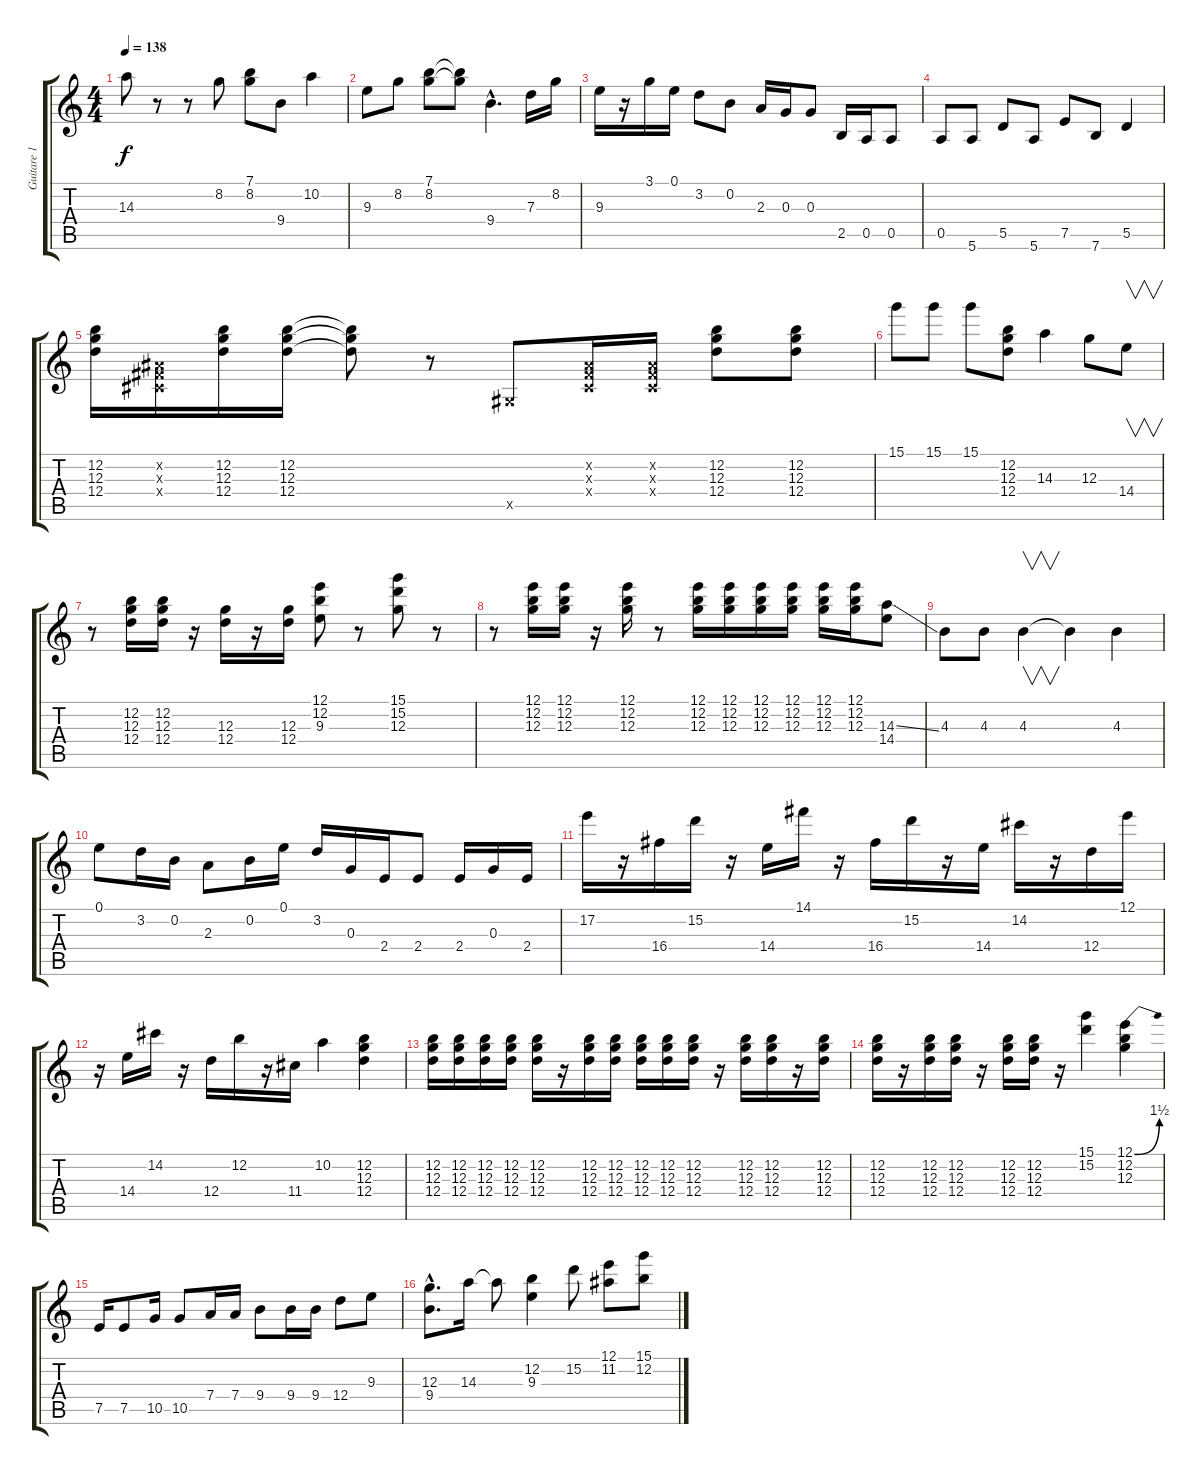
\track ("Guitare 1" "Guitare 1") {instrument distortionguitar}
\staff {score tabs}
\tuning (E4 B3 G3 D3 A2 E2) {hide}
\ts (4 4)
\tempo 138
\clef g2
\ks c
14.3{t}.8{dy f} r.8 r.8 8.2.8 (7.1 8.2).8 9.4.8 10.2.4 |
9.3.8 8.2.8 (7.1 8.2).8 (7.1{t} 8.2{t}).8 9.4{hac}.4{d} 7.3.16 8.2.16 |
9.3.16 r.16 3.1.16 0.1.16 3.2.8 0.2.8 2.3.16 0.3.16 0.3.8 2.5.16 0.5.16 0.5.8 |
0.5.8 5.6.8 5.5.8 5.6.8 7.5.8 7.6.8 5.5.4 |
(12.2 12.3 12.4).16 (-1.2{x} -1.3{x} -1.4{x}).16 (12.2 12.3 12.4).16 (12.2 12.3 12.4).16 (12.2{t} 12.3{t} 12.4{t}).8 r.8 -1.5{x}.8 (-1.2{x} -1.3{x} -1.4{x}).16 (-1.2{x} -1.3{x} -1.4{x}).16 (12.2 12.3 12.4).8 (12.2 12.3 12.4).8 |
15.1.8 15.1.8 15.1.8 (12.2 12.3 12.4).8 14.3.4 12.3.8 14.4.8{v} |
r.8 (12.2 12.3 12.4).16 (12.2 12.3 12.4).16 r.16 (12.3 12.4).16 r.16 (12.3 12.4).16 (12.1 12.2 9.3).8 r.8 (15.1 15.2 12.3).8 r.8 |
r.8 (12.1 12.2 12.3).16 (12.1 12.2 12.3).16 r.16 (12.1 12.2 12.3).16 r.8 (12.1 12.2 12.3).16 (12.1 12.2 12.3).16 (12.1 12.2 12.3).16 (12.1 12.2 12.3).16 (12.1 12.2 12.3).16 (12.1 12.2 12.3).16 (14.3{ss} 14.4).8 |
4.3.8 4.3.8 4.3.4{v} 4.3{t}.4 4.3.4 |
0.1.8 3.2.16 0.2.16 2.3.8 0.2.16 0.1.16 3.2.16 0.3.16 2.4.16 2.4.8 2.4.16 0.3.16 2.4.16 |
17.2.16 r.16 16.4.16 15.2.16 r.16 14.4.16 14.1.16 r.16 16.4.16 15.2.16 r.16 14.4.16 14.2.16 r.16 12.4.16 12.1.16 |
r.16 14.4.16 14.2.16 r.16 12.4.16 12.2.16 r.16 11.4.16 10.2.4 (12.2 12.3 12.4).4 |
(12.2 12.3 12.4).16 (12.2 12.3 12.4).16 (12.2 12.3 12.4).16 (12.2 12.3 12.4).16 (12.2 12.3 12.4).16 r.16 (12.2 12.3 12.4).16 (12.2 12.3 12.4).16 (12.2 12.3 12.4).16 (12.2 12.3 12.4).16 (12.2 12.3 12.4).16 r.16 (12.2 12.3 12.4).16 (12.2 12.3 12.4).16 r.16 (12.2 12.3 12.4).16 |
(12.2 12.3 12.4).16 r.16 (12.2 12.3 12.4).16 (12.2 12.3 12.4).16 r.16 (12.2 12.3 12.4).16 (12.2 12.3 12.4).16 r.16 (15.1 15.2).4 (12.1{be (bend 0 0 60 6)} 12.2 12.3).4 |
7.5.16 7.5.8 10.5.16 10.5.8 7.4.16 7.4.16 9.4.8 9.4.16 9.4.16 12.4.8 9.3.8 |
(12.3{hac} 9.4{hac}).8{d} 14.3.16 14.3{t}.8 (12.2 9.3).4 15.2.8 (12.1 11.2).8 (15.1 12.2).8
